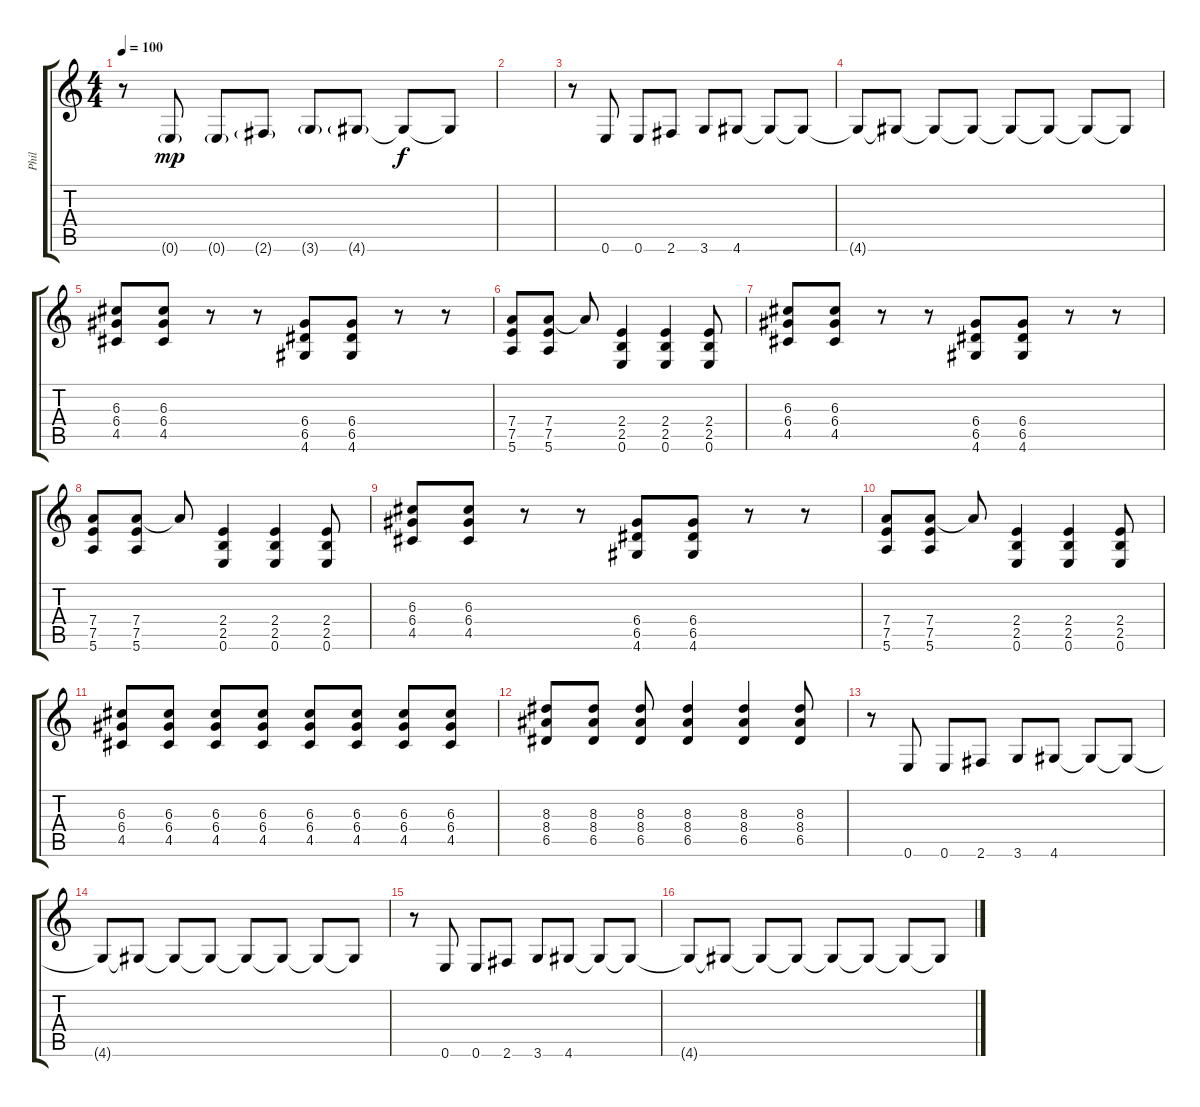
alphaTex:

\track ("Phil" "Phil") {instrument distortionguitar}
\staff {score tabs}
\tuning (E4 B3 G3 D3 A2 E2) {hide}
\ts (4 4)
\tempo 100
\clef g2
\ks c
r.8{dy f} 0.6{g}.8{dy mp} 0.6{g}.8 2.6{g}.8 3.6{g}.8 4.6{g}.8 4.6{t}.8{dy f} 4.6{t}.8 |
|
r.8 0.6.8 0.6.8 2.6.8 3.6.8 4.6.8 4.6{t}.8 4.6{t}.8 |
4.6{t}.8 4.6{t}.8 4.6{t}.8 4.6{t}.8 4.6{t}.8 4.6{t}.8 4.6{t}.8 4.6{t}.8 |
(6.3 6.4 4.5).8 (6.3 6.4 4.5).8 r.8 r.8 (6.4 6.5 4.6).8 (6.4 6.5 4.6).8 r.8 r.8 |
(7.4 7.5 5.6).8 (7.4 7.5 5.6).8 7.4{t}.8 (2.4 2.5 0.6).4 (2.4 2.5 0.6).4 (2.4 2.5 0.6).8 |
(6.3 6.4 4.5).8 (6.3 6.4 4.5).8 r.8 r.8 (6.4 6.5 4.6).8 (6.4 6.5 4.6).8 r.8 r.8 |
(7.4 7.5 5.6).8 (7.4 7.5 5.6).8 7.4{t}.8 (2.4 2.5 0.6).4 (2.4 2.5 0.6).4 (2.4 2.5 0.6).8 |
(6.3 6.4 4.5).8 (6.3 6.4 4.5).8 r.8 r.8 (6.4 6.5 4.6).8 (6.4 6.5 4.6).8 r.8 r.8 |
(7.4 7.5 5.6).8 (7.4 7.5 5.6).8 7.4{t}.8 (2.4 2.5 0.6).4 (2.4 2.5 0.6).4 (2.4 2.5 0.6).8 |
(6.3 6.4 4.5).8 (6.3 6.4 4.5).8 (6.3 6.4 4.5).8 (6.3 6.4 4.5).8 (6.3 6.4 4.5).8 (6.3 6.4 4.5).8 (6.3 6.4 4.5).8 (6.3 6.4 4.5).8 |
(8.3 8.4 6.5).8 (8.3 8.4 6.5).8 (8.3 8.4 6.5).8 (8.3 8.4 6.5).4 (8.3 8.4 6.5).4 (8.3 8.4 6.5).8 |
r.8 0.6.8 0.6.8 2.6.8 3.6.8 4.6.8 4.6{t}.8 4.6{t}.8 |
4.6{t}.8 4.6{t}.8 4.6{t}.8 4.6{t}.8 4.6{t}.8 4.6{t}.8 4.6{t}.8 4.6{t}.8 |
r.8 0.6.8 0.6.8 2.6.8 3.6.8 4.6.8 4.6{t}.8 4.6{t}.8 |
4.6{t}.8 4.6{t}.8 4.6{t}.8 4.6{t}.8 4.6{t}.8 4.6{t}.8 4.6{t}.8 4.6{t}.8
